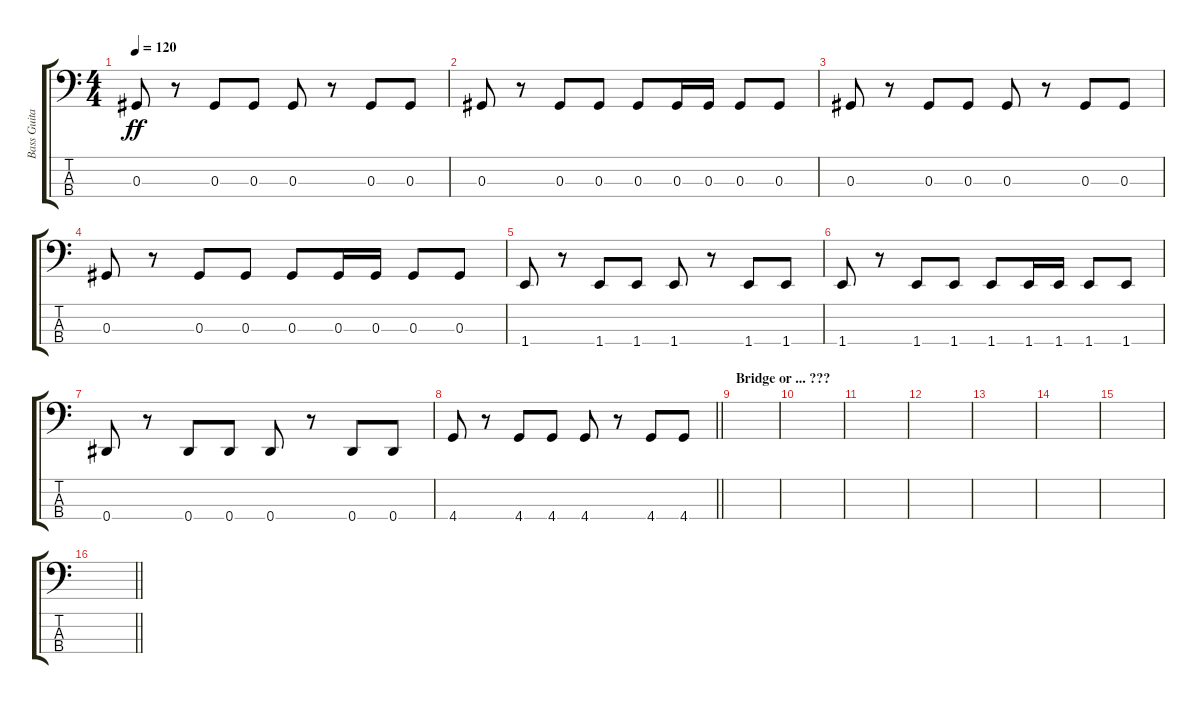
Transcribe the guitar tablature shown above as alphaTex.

\track ("Bass Guitar - Toni" "Bass Guita") {instrument electricbasspick}
\staff {score tabs}
\tuning (Gb2 Db2 Ab1 Eb1) {hide}
\ts (4 4)
\tempo 120
\clef f4
\ks c
0.3.8{dy ff volume 9} r.8 0.3.8 0.3.8 0.3.8 r.8 0.3.8 0.3.8 |
0.3.8 r.8 0.3.8 0.3.8 0.3.8 0.3.16 0.3.16 0.3.8 0.3.8 |
0.3.8 r.8 0.3.8 0.3.8 0.3.8 r.8 0.3.8 0.3.8 |
0.3.8 r.8 0.3.8 0.3.8 0.3.8 0.3.16 0.3.16 0.3.8 0.3.8 |
1.4.8 r.8 1.4.8 1.4.8 1.4.8 r.8 1.4.8 1.4.8 |
1.4.8 r.8 1.4.8 1.4.8 1.4.8 1.4.16 1.4.16 1.4.8 1.4.8 |
0.4.8 r.8 0.4.8 0.4.8 0.4.8 r.8 0.4.8 0.4.8 |
\barLineRight lightlight
4.4.8 r.8 4.4.8 4.4.8 4.4.8 r.8 4.4.8 4.4.8 |
\section ("" "Bridge or ... ???")
|
|
|
|
|
|
|
\barLineRight lightlight
